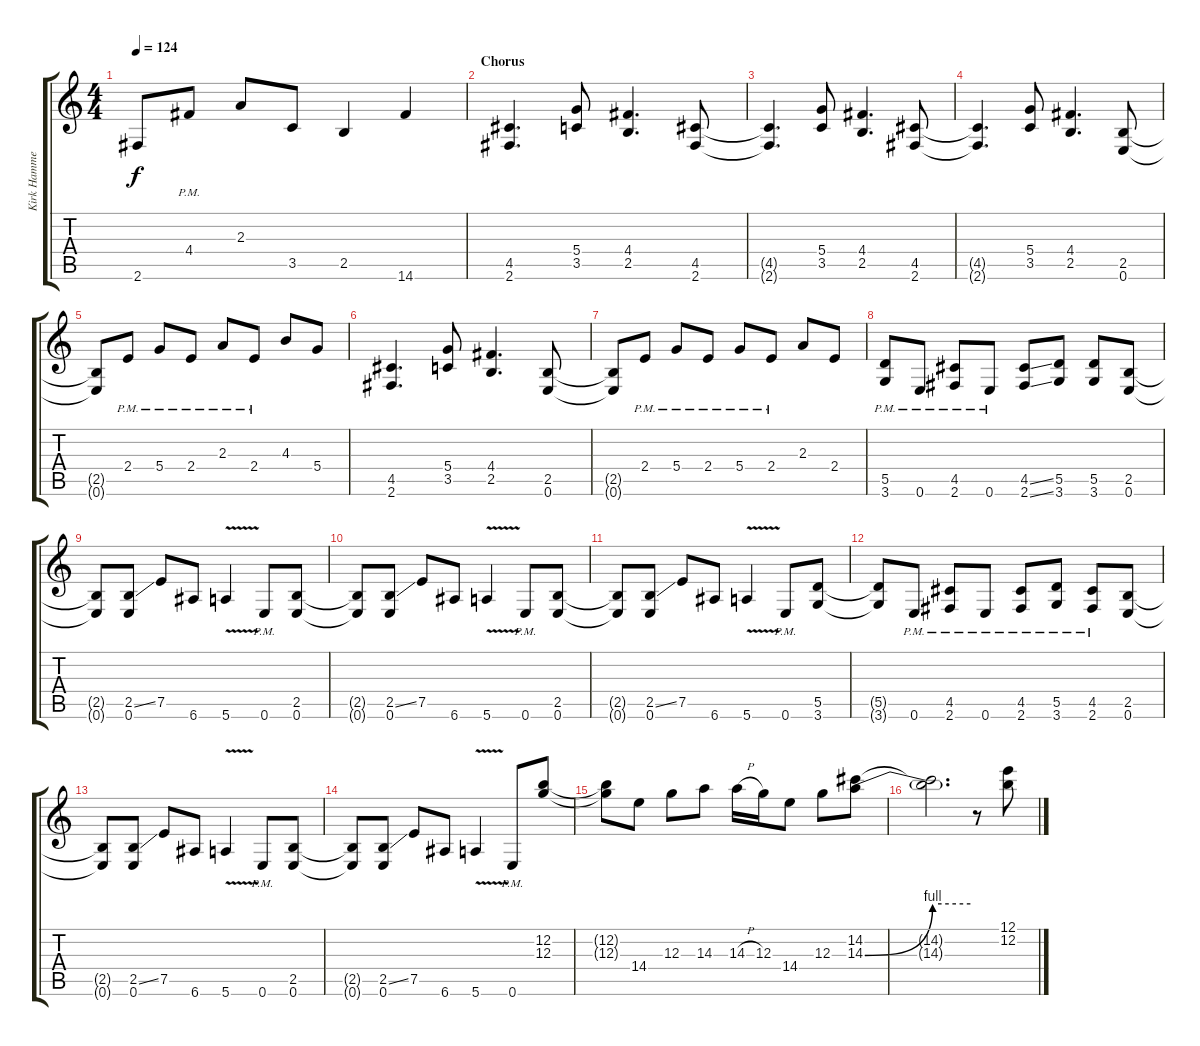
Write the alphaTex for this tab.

\track ("Kirk Hammett (Lead)" "Kirk Hamme") {instrument distortionguitar}
\staff {score tabs}
\tuning (E4 B3 G3 D3 A2 E2) {hide}
\ts (4 4)
\tempo 124
\clef g2
\ks c
2.6{t}.8{dy f} 4.4{pm}.8 2.3.8 3.5.8 2.5.4 14.6.4 |
\section ("" "Chorus")
(4.5 2.6).4{d} (5.4 3.5).8 (4.4 2.5).4{d} (4.5 2.6).8 |
(4.5{t} 2.6{t}).4{d} (5.4 3.5).8 (4.4 2.5).4{d} (4.5 2.6).8 |
(4.5{t} 2.6{t}).4{d} (5.4 3.5).8 (4.4 2.5).4{d} (2.5 0.6).8 |
(2.5{t} 0.6{t}).8 2.4{pm}.8 5.4{pm}.8 2.4{pm}.8 2.3{pm}.8 2.4{pm}.8 4.3.8 5.4.8 |
(4.5 2.6).4{d} (5.4 3.5).8 (4.4 2.5).4{d} (2.5 0.6).8 |
(2.5{t} 0.6{t}).8 2.4{pm}.8 5.4{pm}.8 2.4{pm}.8 5.4{pm}.8 2.4{pm}.8 2.3.8 2.4.8 |
(5.5{pm} 3.6{pm}).8 0.6{pm}.8 (4.5{pm} 2.6{pm}).8 0.6{pm}.8 (4.5{ss} 2.6{ss}).8 (5.5 3.6).8 (5.5 3.6).8 (2.5 0.6).8 |
(2.5{t} 0.6{t}).8 (2.5{ss} 0.6).8 7.5.8 6.6.8 5.6{v}.4 0.6{pm}.8 (2.5 0.6).8 |
(2.5{t} 0.6{t}).8 (2.5{ss} 0.6).8 7.5.8 6.6.8 5.6{v}.4 0.6{pm}.8 (2.5 0.6).8 |
(2.5{t} 0.6{t}).8 (2.5{ss} 0.6).8 7.5.8 6.6.8 5.6{v}.4 0.6{pm}.8 (5.5 3.6).8 |
(5.5{t} 3.6{t}).8 0.6{pm}.8 (4.5{pm} 2.6{pm}).8 0.6{pm}.8 (4.5{pm} 2.6{pm}).8 (5.5{pm} 3.6{pm}).8 (4.5{pm} 2.6{pm}).8 (2.5 0.6).8 |
(2.5{t} 0.6{t}).8 (2.5{ss} 0.6).8 7.5.8 6.6.8 5.6{v}.4 0.6{pm}.8 (2.5 0.6).8 |
(2.5{t} 0.6{t}).8 (2.5{ss} 0.6).8 7.5.8 6.6.8 5.6{v}.4 0.6{pm}.8 (12.2 12.3).8 |
(12.2{t} 12.3{t}).8 14.4.8 12.3.8 14.3.8 14.3{h}.16 12.3.16 14.4.8 12.3.8 (14.2 14.3{be (bend 0 0 60 4)}).8 |
(14.2{t} 14.3{be (hold 0 4 60 4) t}).2{d} r.8 (12.1 12.2).8
